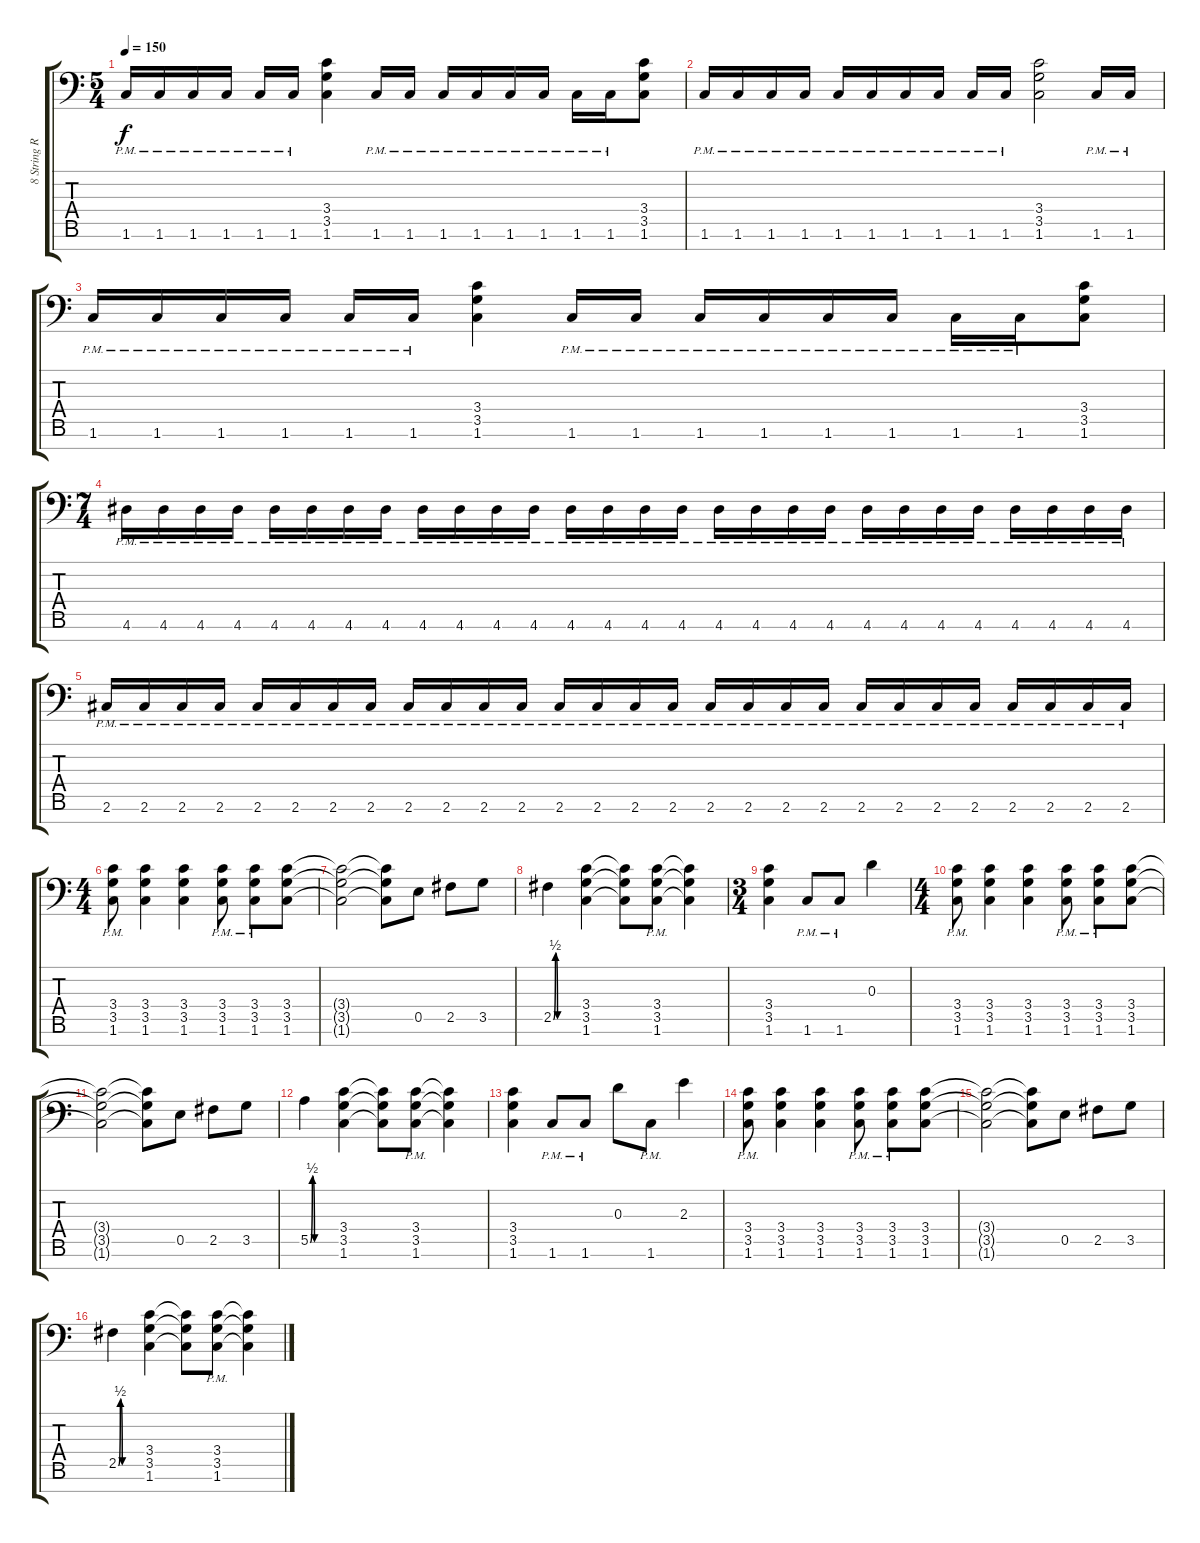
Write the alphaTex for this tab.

\track ("8 String Rhythm R" "8 String R") {instrument overdrivenguitar}
\staff {score tabs}
\tuning (B3 G3 D3 A2 E2 B1 Gb1) {hide}
\ts (5 4)
\tempo 150
\clef f4
\ks c
1.6{pm}.16{dy f} 1.6{pm}.16 1.6{pm}.16 1.6{pm}.16 1.6{pm}.16 1.6{pm}.16 (3.4 3.5 1.6).4 1.6{pm}.16 1.6{pm}.16 1.6{pm}.16 1.6{pm}.16 1.6{pm}.16 1.6{pm}.16 1.6{pm}.16 1.6{pm}.16 (3.4 3.5 1.6).8 |
1.6{pm}.16 1.6{pm}.16 1.6{pm}.16 1.6{pm}.16 1.6{pm}.16 1.6{pm}.16 1.6{pm}.16 1.6{pm}.16 1.6{pm}.16 1.6{pm}.16 (3.4 3.5 1.6).2 1.6{pm}.16 1.6{pm}.16 |
1.6{pm}.16 1.6{pm}.16 1.6{pm}.16 1.6{pm}.16 1.6{pm}.16 1.6{pm}.16 (3.4 3.5 1.6).4 1.6{pm}.16 1.6{pm}.16 1.6{pm}.16 1.6{pm}.16 1.6{pm}.16 1.6{pm}.16 1.6{pm}.16 1.6{pm}.16 (3.4 3.5 1.6).8 |
\ts (7 4)
4.6{pm}.16 4.6{pm}.16 4.6{pm}.16 4.6{pm}.16 4.6{pm}.16 4.6{pm}.16 4.6{pm}.16 4.6{pm}.16 4.6{pm}.16 4.6{pm}.16 4.6{pm}.16 4.6{pm}.16 4.6{pm}.16 4.6{pm}.16 4.6{pm}.16 4.6{pm}.16 4.6{pm}.16 4.6{pm}.16 4.6{pm}.16 4.6{pm}.16 4.6{pm}.16 4.6{pm}.16 4.6{pm}.16 4.6{pm}.16 4.6{pm}.16 4.6{pm}.16 4.6{pm}.16 4.6{pm}.16 |
2.6{pm}.16 2.6{pm}.16 2.6{pm}.16 2.6{pm}.16 2.6{pm}.16 2.6{pm}.16 2.6{pm}.16 2.6{pm}.16 2.6{pm}.16 2.6{pm}.16 2.6{pm}.16 2.6{pm}.16 2.6{pm}.16 2.6{pm}.16 2.6{pm}.16 2.6{pm}.16 2.6{pm}.16 2.6{pm}.16 2.6{pm}.16 2.6{pm}.16 2.6{pm}.16 2.6{pm}.16 2.6{pm}.16 2.6{pm}.16 2.6{pm}.16 2.6{pm}.16 2.6{pm}.16 2.6{pm}.16 |
\ts (4 4)
(3.4{pm} 3.5{pm} 1.6{pm}).8 (3.4 3.5 1.6).4 (3.4 3.5 1.6).4 (3.4{pm} 3.5{pm} 1.6{pm}).8 (3.4{pm} 3.5{pm} 1.6{pm}).8 (3.4 3.5 1.6).8 |
(3.4{t} 3.5{t} 1.6{t}).2 (3.4{t} 3.5{t} 1.6{t}).8 0.5.8 2.5.8 3.5.8 |
2.5{be (custom 0 0 5 2 10 0 30 0 60 0)}.4 (3.4 3.5 1.6).4 (3.4{t} 3.5{t} 1.6{t}).8 (3.4{pm} 3.5{pm} 1.6{pm}).8 (3.4{t} 3.5{t} 1.6{t}).4 |
\ts (3 4)
(3.4 3.5 1.6).4 1.6{pm}.8 1.6{pm}.8 0.3.4 |
\ts (4 4)
(3.4{pm} 3.5{pm} 1.6{pm}).8 (3.4 3.5 1.6).4 (3.4 3.5 1.6).4 (3.4{pm} 3.5{pm} 1.6{pm}).8 (3.4{pm} 3.5{pm} 1.6{pm}).8 (3.4 3.5 1.6).8 |
(3.4{t} 3.5{t} 1.6{t}).2 (3.4{t} 3.5{t} 1.6{t}).8 0.5.8 2.5.8 3.5.8 |
5.5{be (custom 0 0 5 2 10 0 30 0 60 0)}.4 (3.4 3.5 1.6).4 (3.4{t} 3.5{t} 1.6{t}).8 (3.4{pm} 3.5{pm} 1.6{pm}).8 (3.4{t} 3.5{t} 1.6{t}).4 |
(3.4 3.5 1.6).4 1.6{pm}.8 1.6{pm}.8 0.3.8 1.6{pm}.8 2.3.4 |
(3.4{pm} 3.5{pm} 1.6{pm}).8 (3.4 3.5 1.6).4 (3.4 3.5 1.6).4 (3.4{pm} 3.5{pm} 1.6{pm}).8 (3.4{pm} 3.5{pm} 1.6{pm}).8 (3.4 3.5 1.6).8 |
(3.4{t} 3.5{t} 1.6{t}).2 (3.4{t} 3.5{t} 1.6{t}).8 0.5.8 2.5.8 3.5.8 |
2.5{be (custom 0 0 5 2 10 0 30 0 60 0)}.4 (3.4 3.5 1.6).4 (3.4{t} 3.5{t} 1.6{t}).8 (3.4{pm} 3.5{pm} 1.6{pm}).8 (3.4{t} 3.5{t} 1.6{t}).4
